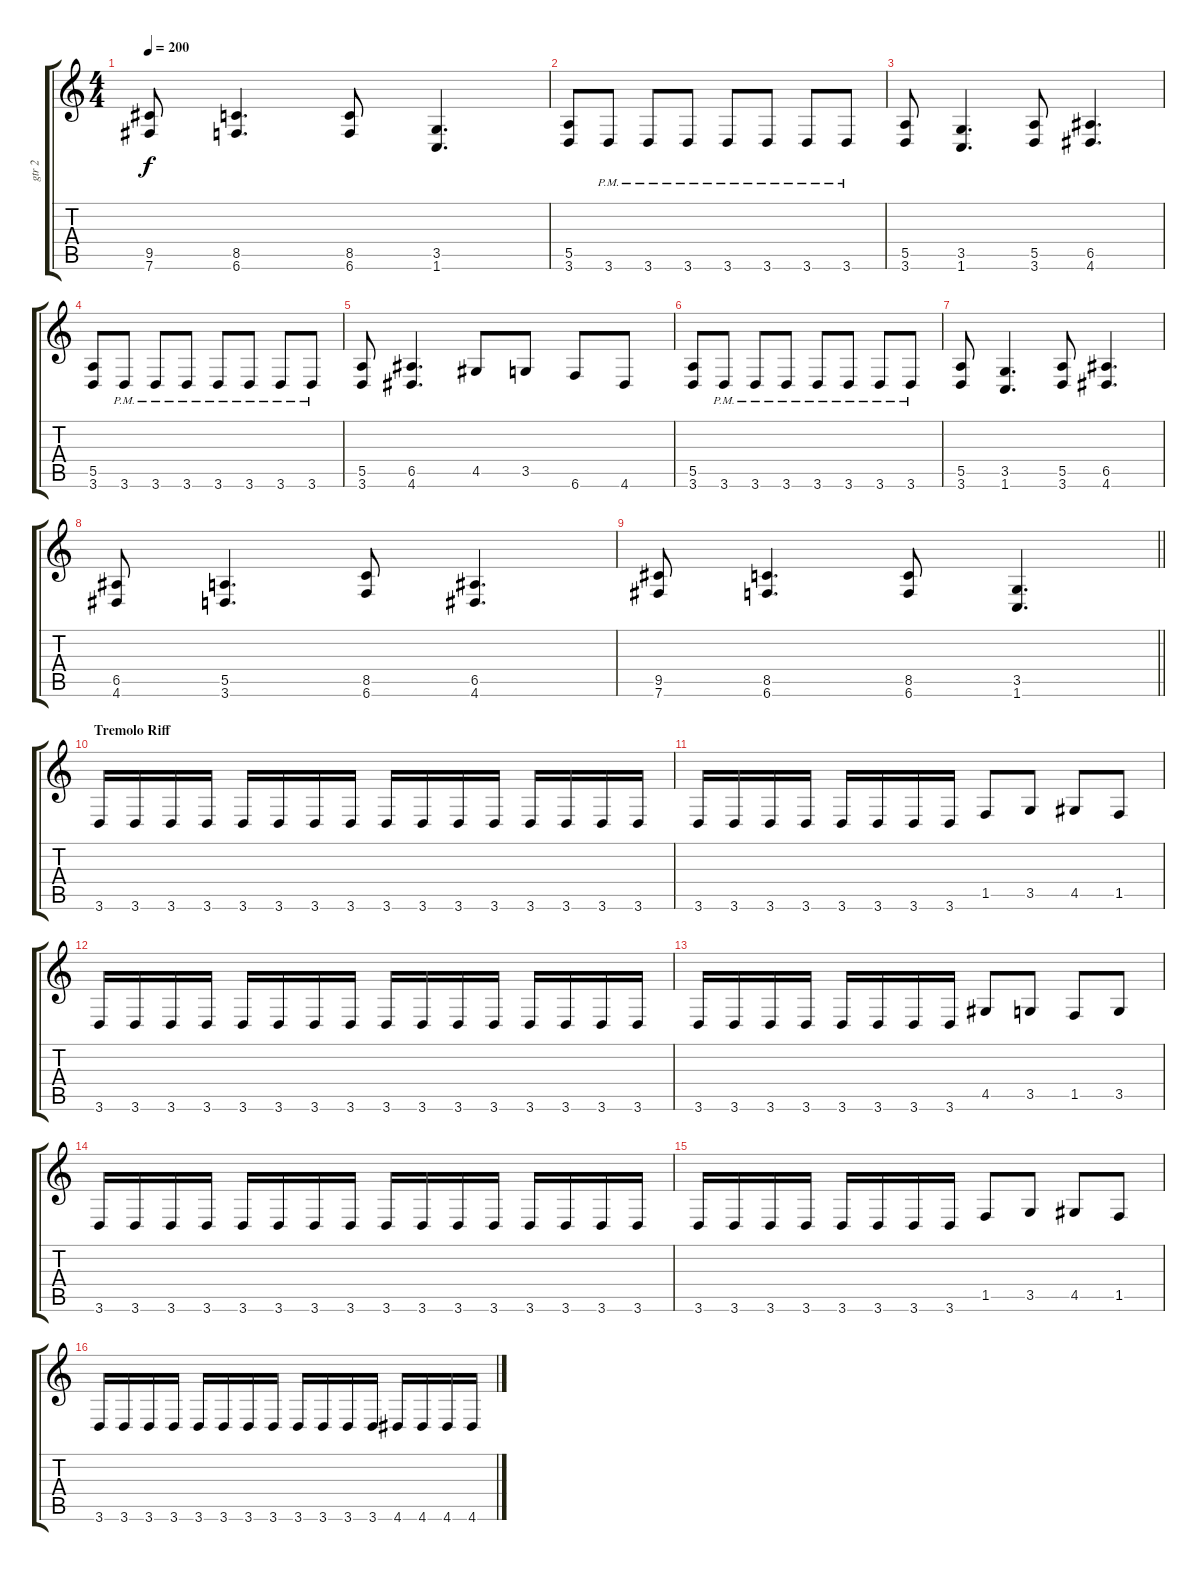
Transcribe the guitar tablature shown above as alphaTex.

\track ("gtr 2" "gtr 2") {instrument overdrivenguitar}
\staff {score tabs}
\tuning (B3 Gb3 D3 A2 E2 B1) {hide}
\ts (4 4)
\tempo 200
\clef g2
\ks c
(9.5 7.6).8{dy f} (8.5 6.6).4{d} (8.5 6.6).8 (3.5 1.6).4{d} |
(5.5 3.6).8 3.6{pm}.8 3.6{pm}.8 3.6{pm}.8 3.6{pm}.8 3.6{pm}.8 3.6{pm}.8 3.6{pm}.8 |
(5.5 3.6).8 (3.5 1.6).4{d} (5.5 3.6).8 (6.5 4.6).4{d} |
(5.5 3.6).8 3.6{pm}.8 3.6{pm}.8 3.6{pm}.8 3.6{pm}.8 3.6{pm}.8 3.6{pm}.8 3.6{pm}.8 |
(5.5 3.6).8 (6.5 4.6).4{d} 4.5.8 3.5.8 6.6.8 4.6.8 |
(5.5 3.6).8 3.6{pm}.8 3.6{pm}.8 3.6{pm}.8 3.6{pm}.8 3.6{pm}.8 3.6{pm}.8 3.6{pm}.8 |
(5.5 3.6).8 (3.5 1.6).4{d} (5.5 3.6).8 (6.5 4.6).4{d} |
(6.5 4.6).8 (5.5 3.6).4{d} (8.5 6.6).8 (6.5 4.6).4{d} |
\barLineRight lightlight
(9.5 7.6).8 (8.5 6.6).4{d} (8.5 6.6).8 (3.5 1.6).4{d} |
\section ("" "Tremolo Riff")
3.6.16 3.6.16 3.6.16 3.6.16 3.6.16 3.6.16 3.6.16 3.6.16 3.6.16 3.6.16 3.6.16 3.6.16 3.6.16 3.6.16 3.6.16 3.6.16 |
3.6.16 3.6.16 3.6.16 3.6.16 3.6.16 3.6.16 3.6.16 3.6.16 1.5.8 3.5.8 4.5.8 1.5.8 |
3.6.16 3.6.16 3.6.16 3.6.16 3.6.16 3.6.16 3.6.16 3.6.16 3.6.16 3.6.16 3.6.16 3.6.16 3.6.16 3.6.16 3.6.16 3.6.16 |
3.6.16 3.6.16 3.6.16 3.6.16 3.6.16 3.6.16 3.6.16 3.6.16 4.5.8 3.5.8 1.5.8 3.5.8 |
3.6.16 3.6.16 3.6.16 3.6.16 3.6.16 3.6.16 3.6.16 3.6.16 3.6.16 3.6.16 3.6.16 3.6.16 3.6.16 3.6.16 3.6.16 3.6.16 |
3.6.16 3.6.16 3.6.16 3.6.16 3.6.16 3.6.16 3.6.16 3.6.16 1.5.8 3.5.8 4.5.8 1.5.8 |
3.6.16 3.6.16 3.6.16 3.6.16 3.6.16 3.6.16 3.6.16 3.6.16 3.6.16 3.6.16 3.6.16 3.6.16 4.6.16 4.6.16 4.6.16 4.6.16
